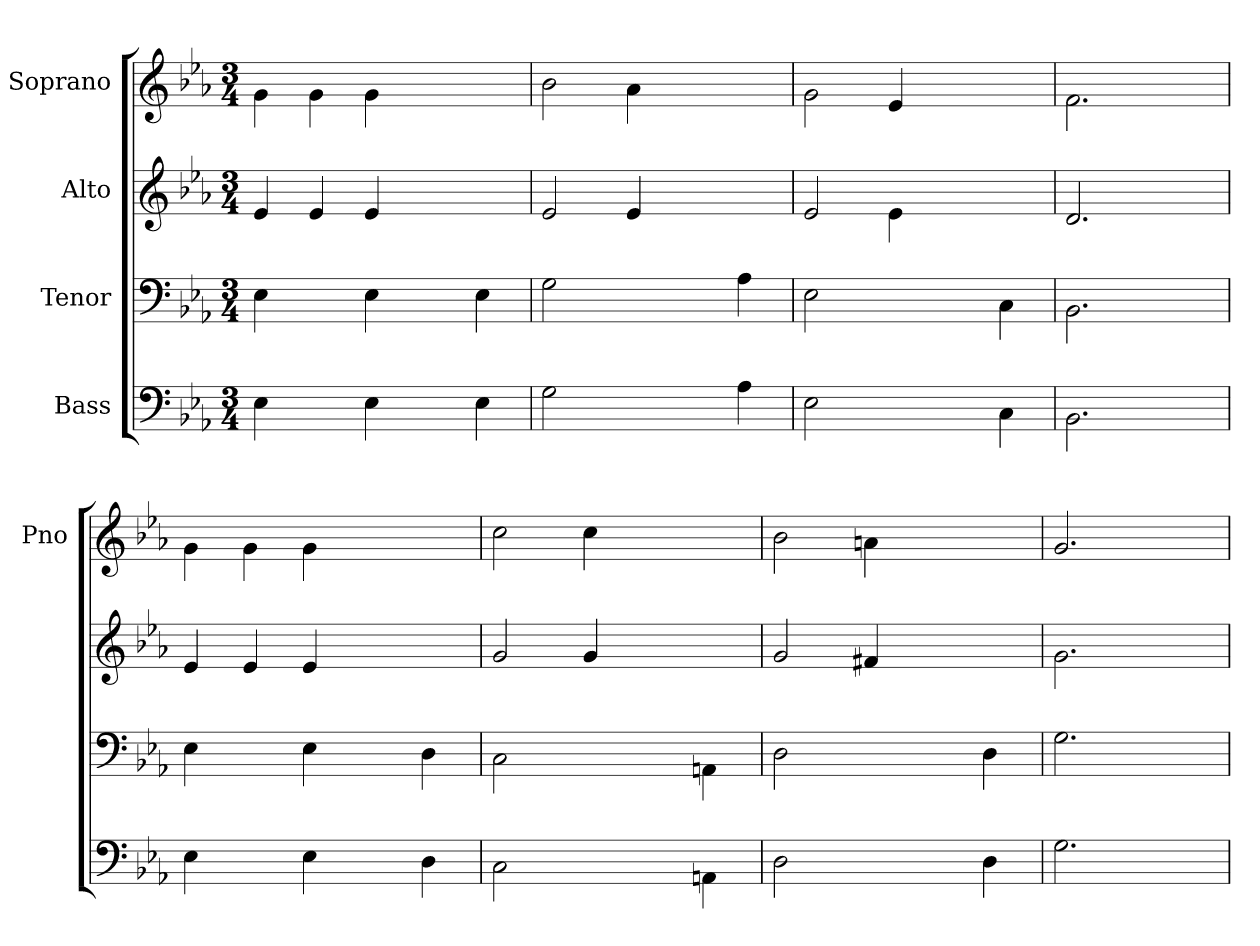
**kern	**kern	**kern	**kern
*part4	*part3	*part2	*part1
*staff4	*staff3	*staff2	*staff1
*I"Bass	*I"Tenor	*I"Alto	*I"Soprano
*	*	*	*I'Pno
*clefF4	*clefF4	*clefG2	*clefG2
*k[b-e-a-]	*k[b-e-a-]	*k[b-e-a-]	*k[b-e-a-]
*E-:	*E-:	*E-:	*E-:
*M3/4	*M3/4	*M3/4	*M3/4
=	=	=	=
4E-\	4E-\	4e-/	4g\
4ryy	4ryy	4e-/	4g\
4E-\	4E-\	4e-/	4g\
4ryy	4ryy	2ryy	2ryy
4E-\	4E-\	.	.
=	=	=	=
2G\	2G\	2e-/	2b-\
4ryy	4ryy	4e-/	4a-\
4ryy	4ryy	2ryy	2ryy
4A-\	4A-\	.	.
=	=	=	=
2E-\	2E-\	2e-/	2g\
4ryy	4ryy	4e-\	4e-/
4ryy	4ryy	2ryy	2ryy
4C\	4C\	.	.
=	=	=	=
2.BB-\	2.BB-\	2.d/	2.f\
4ryy	4ryy	4ryy	4ryy
=	=	=	=
4E-\	4E-\	4e-/	4g\
4ryy	4ryy	4e-/	4g\
4E-\	4E-\	4e-/	4g\
4ryy	4ryy	2ryy	2ryy
4D\	4D\	.	.
=	=	=	=
2C\	2C\	2g/	2cc\
4ryy	4ryy	4g/	4cc\
4ryy	4ryy	2ryy	2ryy
4AAn\	4AAn\	.	.
=	=	=	=
2D\	2D\	2g/	2b-\
4ryy	4ryy	4f#X/	4an\
4ryy	4ryy	2ryy	2ryy
4D\	4D\	.	.
=	=	=	=
2.G\	2.G\	2.g\	2.g/
4ryy	4ryy	4ryy	4ryy
=	=	=	=
*-	*-	*-	*-
